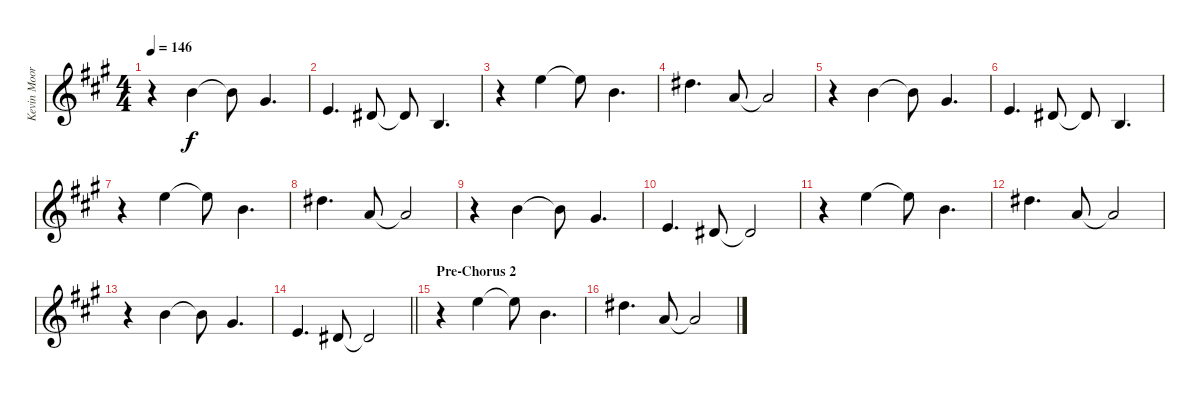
\track ("Kevin Moore Strings/Keys" "Kevin Moor") {instrument stringensemble1}
\staff {score}
\tuning (E4 B3 G3 D3 A2 E2 B1) {hide}
\ts (4 4)
\tempo 146
\clef g2
\ks f#minor
r.4{dy f} 12.2.4 12.2{t}.8 13.3.4{d} |
14.4.4{d} 13.4.8 13.4{t}.8 14.5.4{d} |
r.4 12.1.4 12.1{t}.8 12.2.4{d} |
16.2.4{d} 14.3.8 14.3{t}.2 |
r.4 12.2.4 12.2{t}.8 13.3.4{d} |
14.4.4{d} 13.4.8 13.4{t}.8 14.5.4{d} |
r.4 12.1.4 12.1{t}.8 12.2.4{d} |
16.2.4{d} 14.3.8 14.3{t}.2 |
r.4 12.2.4 12.2{t}.8 13.3.4{d} |
14.4.4{d} 13.4.8 13.4{t}.2 |
r.4 12.1.4 12.1{t}.8 12.2.4{d} |
16.2.4{d} 14.3.8 14.3{t}.2 |
r.4 12.2.4 12.2{t}.8 13.3.4{d} |
\barLineRight lightlight
14.4.4{d} 13.4.8 13.4{t}.2 |
\section ("" "Pre-Chorus 2")
r.4 12.1.4 12.1{t}.8 12.2.4{d} |
16.2.4{d} 14.3.8 14.3{t}.2
